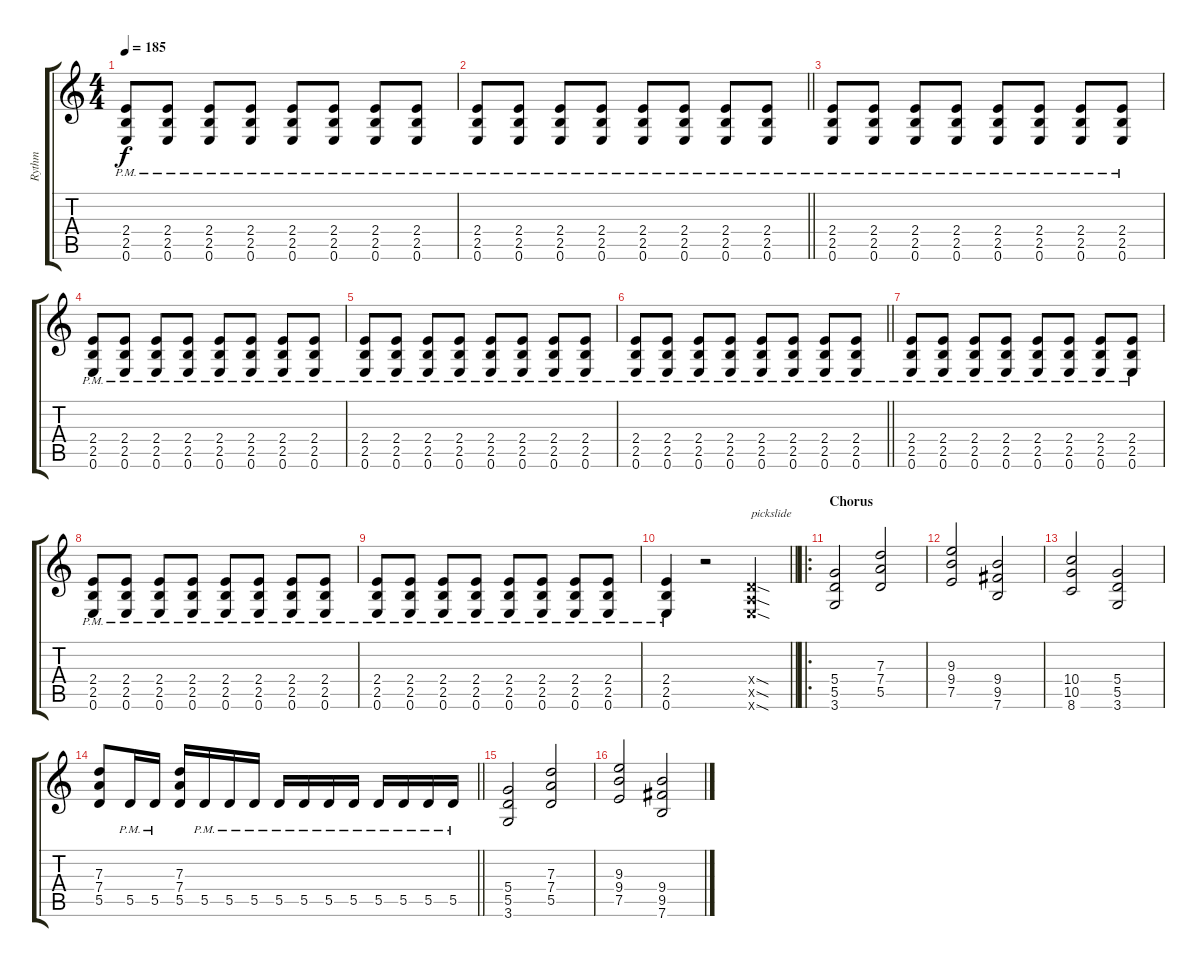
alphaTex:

\track ("Rythm" "Rythm") {instrument overdrivenguitar}
\staff {score tabs}
\tuning (E4 B3 G3 D3 A2 E2) {hide}
\ts (4 4)
\tempo 185
\clef g2
\ks c
(2.4{pm} 2.5{pm} 0.6{pm}).8{dy f} (2.4{pm} 2.5{pm} 0.6{pm}).8 (2.4{pm} 2.5{pm} 0.6{pm}).8 (2.4{pm} 2.5{pm} 0.6{pm}).8 (2.4{pm} 2.5{pm} 0.6{pm}).8 (2.4{pm} 2.5{pm} 0.6{pm}).8 (2.4{pm} 2.5{pm} 0.6{pm}).8 (2.4{pm} 2.5{pm} 0.6{pm}).8 |
\barLineRight lightlight
(2.4{pm} 2.5{pm} 0.6{pm}).8 (2.4{pm} 2.5{pm} 0.6{pm}).8 (2.4{pm} 2.5{pm} 0.6{pm}).8 (2.4{pm} 2.5{pm} 0.6{pm}).8 (2.4{pm} 2.5{pm} 0.6{pm}).8 (2.4{pm} 2.5{pm} 0.6{pm}).8 (2.4{pm} 2.5{pm} 0.6{pm}).8 (2.4{pm} 2.5{pm} 0.6{pm}).8 |
\section ("" "")
(2.4{pm} 2.5{pm} 0.6{pm}).8 (2.4{pm} 2.5{pm} 0.6{pm}).8 (2.4{pm} 2.5{pm} 0.6{pm}).8 (2.4{pm} 2.5{pm} 0.6{pm}).8 (2.4{pm} 2.5{pm} 0.6{pm}).8 (2.4{pm} 2.5{pm} 0.6{pm}).8 (2.4{pm} 2.5{pm} 0.6{pm}).8 (2.4{pm} 2.5{pm} 0.6{pm}).8 |
(2.4{pm} 2.5{pm} 0.6{pm}).8 (2.4{pm} 2.5{pm} 0.6{pm}).8 (2.4{pm} 2.5{pm} 0.6{pm}).8 (2.4{pm} 2.5{pm} 0.6{pm}).8 (2.4{pm} 2.5{pm} 0.6{pm}).8 (2.4{pm} 2.5{pm} 0.6{pm}).8 (2.4{pm} 2.5{pm} 0.6{pm}).8 (2.4{pm} 2.5{pm} 0.6{pm}).8 |
(2.4{pm} 2.5{pm} 0.6{pm}).8 (2.4{pm} 2.5{pm} 0.6{pm}).8 (2.4{pm} 2.5{pm} 0.6{pm}).8 (2.4{pm} 2.5{pm} 0.6{pm}).8 (2.4{pm} 2.5{pm} 0.6{pm}).8 (2.4{pm} 2.5{pm} 0.6{pm}).8 (2.4{pm} 2.5{pm} 0.6{pm}).8 (2.4{pm} 2.5{pm} 0.6{pm}).8 |
\barLineRight lightlight
(2.4{pm} 2.5{pm} 0.6{pm}).8 (2.4{pm} 2.5{pm} 0.6{pm}).8 (2.4{pm} 2.5{pm} 0.6{pm}).8 (2.4{pm} 2.5{pm} 0.6{pm}).8 (2.4{pm} 2.5{pm} 0.6{pm}).8 (2.4{pm} 2.5{pm} 0.6{pm}).8 (2.4{pm} 2.5{pm} 0.6{pm}).8 (2.4{pm} 2.5{pm} 0.6{pm}).8 |
\section ("" "")
(2.4{pm} 2.5{pm} 0.6{pm}).8 (2.4{pm} 2.5{pm} 0.6{pm}).8 (2.4{pm} 2.5{pm} 0.6{pm}).8 (2.4{pm} 2.5{pm} 0.6{pm}).8 (2.4{pm} 2.5{pm} 0.6{pm}).8 (2.4{pm} 2.5{pm} 0.6{pm}).8 (2.4{pm} 2.5{pm} 0.6{pm}).8 (2.4{pm} 2.5{pm} 0.6{pm}).8 |
(2.4{pm} 2.5{pm} 0.6{pm}).8 (2.4{pm} 2.5{pm} 0.6{pm}).8 (2.4{pm} 2.5{pm} 0.6{pm}).8 (2.4{pm} 2.5{pm} 0.6{pm}).8 (2.4{pm} 2.5{pm} 0.6{pm}).8 (2.4{pm} 2.5{pm} 0.6{pm}).8 (2.4{pm} 2.5{pm} 0.6{pm}).8 (2.4{pm} 2.5{pm} 0.6{pm}).8 |
(2.4{pm} 2.5{pm} 0.6{pm}).8 (2.4{pm} 2.5{pm} 0.6{pm}).8 (2.4{pm} 2.5{pm} 0.6{pm}).8 (2.4{pm} 2.5{pm} 0.6{pm}).8 (2.4{pm} 2.5{pm} 0.6{pm}).8 (2.4{pm} 2.5{pm} 0.6{pm}).8 (2.4{pm} 2.5{pm} 0.6{pm}).8 (2.4{pm} 2.5{pm} 0.6{pm}).8 |
\barLineRight lightlight
(2.4{pm} 2.5{pm} 0.6{pm}).4 r.2 (0.4{sod x} 0.5{sod x} 0.6{sod x}).4{txt "pickslide"} |
\ro
\section ("" "Chorus")
(5.4 5.5 3.6).2 (7.3 7.4 5.5).2 |
(9.3 9.4 7.5).2 (9.4 9.5 7.6).2 |
(10.4 10.5 8.6).2 (5.4 5.5 3.6).2 |
\barLineRight lightlight
(7.3 7.4 5.5).8 5.5{pm}.16 5.5{pm}.16 (7.3 7.4 5.5).16 5.5{pm}.16 5.5{pm}.16 5.5{pm}.16 5.5{pm}.16 5.5{pm}.16 5.5{pm}.16 5.5{pm}.16 5.5{pm}.16 5.5{pm}.16 5.5{pm}.16 5.5{pm}.16 |
(5.4 5.5 3.6).2 (7.3 7.4 5.5).2 |
(9.3 9.4 7.5).2 (9.4 9.5 7.6).2
